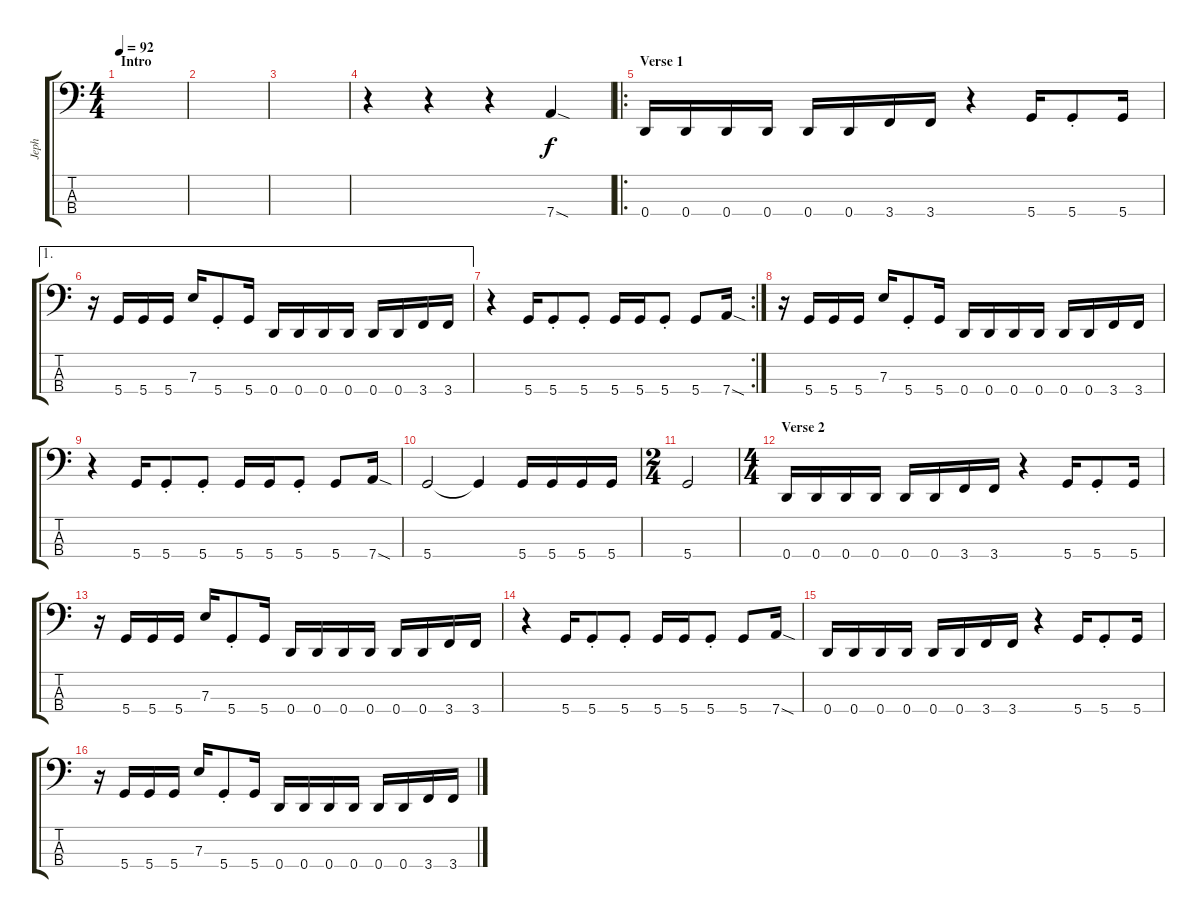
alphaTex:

\track ("Jeph" "Jeph") {instrument electricbassfinger}
\staff {score tabs}
\tuning (G2 D2 A1 D1) {hide}
\ts (4 4)
\section ("" "Intro")
\tempo 92
\clef f4
\ks c
|
|
|
r.4 r.4 r.4 7.4{sod}.4 |
\ro
\section ("" "Verse 1")
0.4.16 0.4.16 0.4.16 0.4.16 0.4.16 0.4.16 3.4.16 3.4.16 r.4 5.4.16 5.4{st}.8 5.4.16 |
\ae 1
r.16 5.4.16 5.4.16 5.4.16 7.3.16 5.4{st}.8 5.4.16 0.4.16 0.4.16 0.4.16 0.4.16 0.4.16 0.4.16 3.4.16 3.4.16 |
\rc 2
r.4 5.4.16 5.4{st}.8 5.4{st}.8 5.4.16 5.4.16 5.4{st}.8 5.4.8 7.4{sod}.16 |
r.16 5.4.16 5.4.16 5.4.16 7.3.16 5.4{st}.8 5.4.16 0.4.16 0.4.16 0.4.16 0.4.16 0.4.16 0.4.16 3.4.16 3.4.16 |
r.4 5.4.16 5.4{st}.8 5.4{st}.8 5.4.16 5.4.16 5.4{st}.8 5.4.8 7.4{sod}.16 |
5.4.2 5.4{t}.4 5.4.16 5.4.16 5.4.16 5.4.16 |
\ts (2 4)
5.4.2 |
\ts (4 4)
\section ("" "Verse 2")
0.4.16 0.4.16 0.4.16 0.4.16 0.4.16 0.4.16 3.4.16 3.4.16 r.4 5.4.16 5.4{st}.8 5.4.16 |
r.16 5.4.16 5.4.16 5.4.16 7.3.16 5.4{st}.8 5.4.16 0.4.16 0.4.16 0.4.16 0.4.16 0.4.16 0.4.16 3.4.16 3.4.16 |
r.4 5.4.16 5.4{st}.8 5.4{st}.8 5.4.16 5.4.16 5.4{st}.8 5.4.8 7.4{sod}.16 |
0.4.16 0.4.16 0.4.16 0.4.16 0.4.16 0.4.16 3.4.16 3.4.16 r.4 5.4.16 5.4{st}.8 5.4.16 |
r.16 5.4.16 5.4.16 5.4.16 7.3.16 5.4{st}.8 5.4.16 0.4.16 0.4.16 0.4.16 0.4.16 0.4.16 0.4.16 3.4.16 3.4.16
